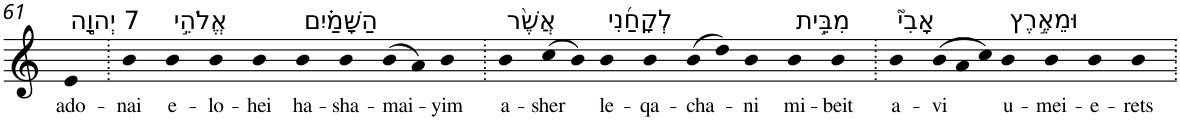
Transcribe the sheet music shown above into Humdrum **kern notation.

**kern	**text
*part1	*part1
*staff1	*staff1
*I"Piano	*
*I'Pno	*
!!LO:PB:g=z
*clefG2	*
*k[]	*
=61	=61
!LO:TX:a:t=7 יְהוָ֣ה	!
!	!LO:LY:b
4e	ado-
=62.	=62.
!	!LO:LY:b
4b	-nai
!LO:TX:a:t=אֱלֹהֵ֣י	!
!	!LO:LY:b
4b	e-
!	!LO:LY:b
4b	-lo-
!	!LO:LY:b
4b	-hei
!LO:TX:a:t=הַשָּׁמַ֗יִם	!
!	!LO:LY:b
4b	ha-
!	!LO:LY:b
4b	-sha-
!	!LO:LY:b
(>8b	-mai-
8a)	.
!	!LO:LY:b
4b	-yim
=63.	=63.
!LO:TX:a:t=אֲשֶׁ֨ר	!
!	!LO:LY:b
4b	a-
!	!LO:LY:b
(>8cc	-sher
8b)	.
!LO:TX:a:t=לְקָחַ֜נִי	!
!	!LO:LY:b
4b	le-
!	!LO:LY:b
4b	-qa-
!	!LO:LY:b
(>8b	-cha-
8dd)	.
!	!LO:LY:b
4b	-ni
!LO:TX:a:t=מִבֵּ֣ית	!
!	!LO:LY:b
4b	mi-
!	!LO:LY:b
4b	-beit
=64.	=64.
!LO:TX:a:t=אָבִי֮	!
!	!LO:LY:b
4b	a-
*Xtuplet	*
!	!LO:LY:b
(>12b	-vi
12a	.
12cc)	.
!LO:TX:a:t=וּמֵאֶ֣רֶץ	!
!	!LO:LY:b
4b	u-
!	!LO:LY:b
4b	-mei-
!	!LO:LY:b
4b	-e-
!	!LO:LY:b
4b	-rets
=.	=.
*-	*-
